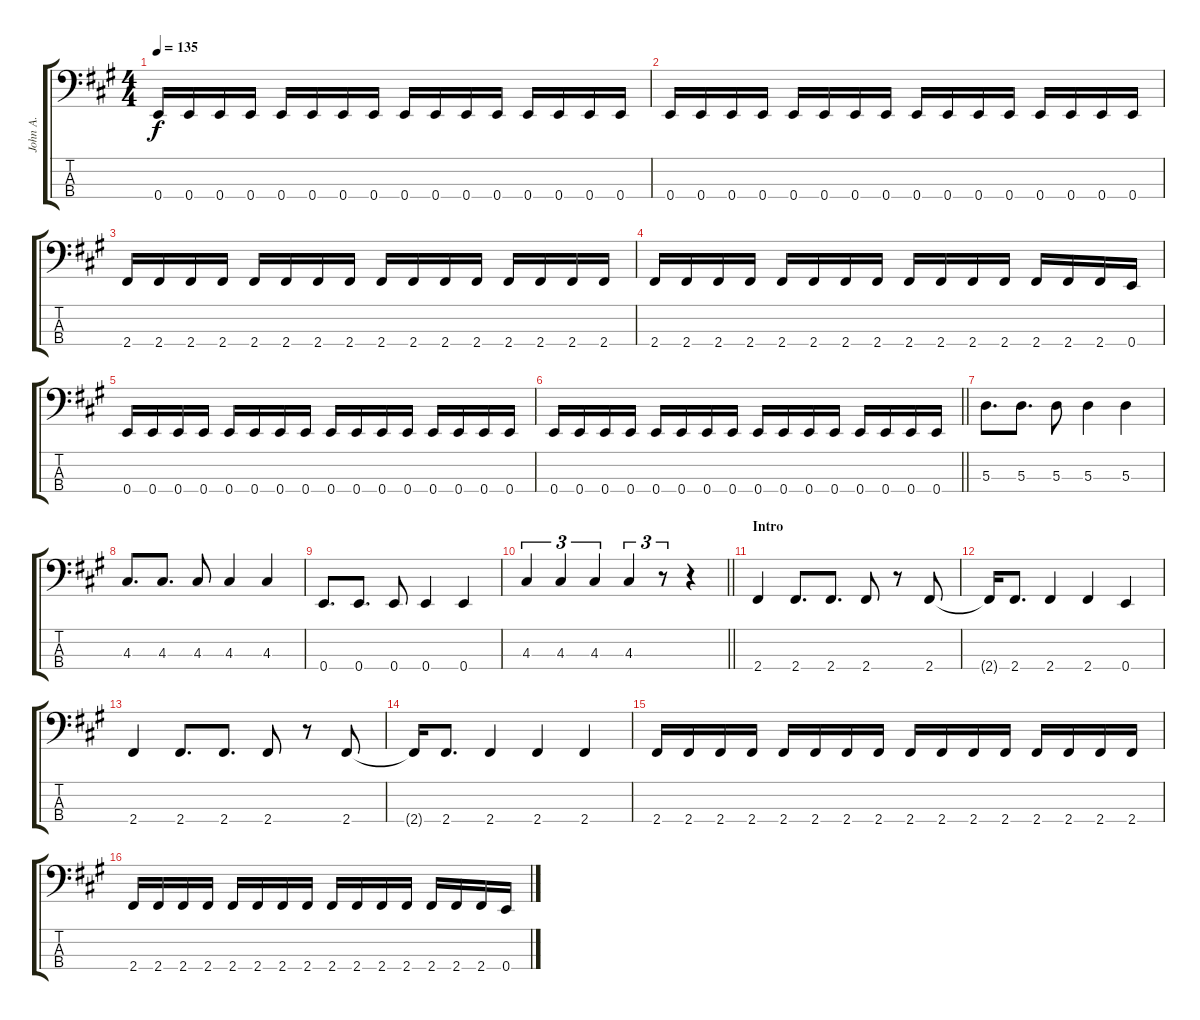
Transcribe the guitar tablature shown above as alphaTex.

\track ("John A." "John A.") {instrument electricbassfinger}
\staff {score tabs}
\tuning (G2 D2 A1 E1) {hide}
\ts (4 4)
\tempo 135
\clef f4
\ks a
0.4.16{dy f} 0.4.16 0.4.16 0.4.16 0.4.16 0.4.16 0.4.16 0.4.16 0.4.16 0.4.16 0.4.16 0.4.16 0.4.16 0.4.16 0.4.16 0.4.16 |
0.4.16 0.4.16 0.4.16 0.4.16 0.4.16 0.4.16 0.4.16 0.4.16 0.4.16 0.4.16 0.4.16 0.4.16 0.4.16 0.4.16 0.4.16 0.4.16 |
2.4.16 2.4.16 2.4.16 2.4.16 2.4.16 2.4.16 2.4.16 2.4.16 2.4.16 2.4.16 2.4.16 2.4.16 2.4.16 2.4.16 2.4.16 2.4.16 |
2.4.16 2.4.16 2.4.16 2.4.16 2.4.16 2.4.16 2.4.16 2.4.16 2.4.16 2.4.16 2.4.16 2.4.16 2.4.16 2.4.16 2.4.16 0.4.16 |
0.4.16 0.4.16 0.4.16 0.4.16 0.4.16 0.4.16 0.4.16 0.4.16 0.4.16 0.4.16 0.4.16 0.4.16 0.4.16 0.4.16 0.4.16 0.4.16 |
\barLineRight lightlight
0.4.16 0.4.16 0.4.16 0.4.16 0.4.16 0.4.16 0.4.16 0.4.16 0.4.16 0.4.16 0.4.16 0.4.16 0.4.16 0.4.16 0.4.16 0.4.16 |
5.3.8{d} 5.3.8{d} 5.3.8 5.3.4 5.3.4 |
4.3.8{d} 4.3.8{d} 4.3.8 4.3.4 4.3.4 |
0.4.8{d} 0.4.8{d} 0.4.8 0.4.4 0.4.4 |
\barLineRight lightlight
4.3.4{tu (3 2)} 4.3.4{tu (3 2)} 4.3.4{tu (3 2)} 4.3.4{tu (3 2)} r.8{tu (3 2)} r.4 |
\section ("" "Intro")
2.4.4 2.4.8{d} 2.4.8{d} 2.4.8 r.8 2.4.8 |
2.4{t}.16 2.4.8{d} 2.4.4 2.4.4 0.4.4 |
2.4.4 2.4.8{d} 2.4.8{d} 2.4.8 r.8 2.4.8 |
2.4{t}.16 2.4.8{d} 2.4.4 2.4.4 2.4.4 |
2.4.16 2.4.16 2.4.16 2.4.16 2.4.16 2.4.16 2.4.16 2.4.16 2.4.16 2.4.16 2.4.16 2.4.16 2.4.16 2.4.16 2.4.16 2.4.16 |
2.4.16 2.4.16 2.4.16 2.4.16 2.4.16 2.4.16 2.4.16 2.4.16 2.4.16 2.4.16 2.4.16 2.4.16 2.4.16 2.4.16 2.4.16 0.4.16
